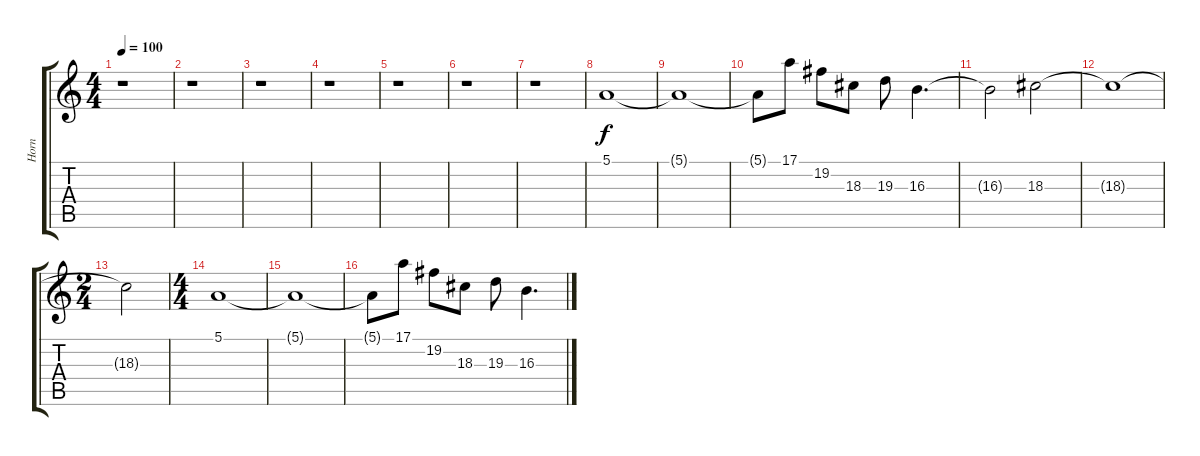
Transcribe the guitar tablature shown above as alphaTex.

\track ("Horn" "Horn") {instrument frenchhorn}
\staff {score tabs}
\tuning (E4 B3 G3 D3 A2 E2) {hide}
\ts (4 4)
\tempo 100
\clef g2
\ks c
r.1{dy f} |
r.1 |
r.1 |
r.1 |
r.1 |
r.1 |
r.1 |
5.1.1 |
5.1{t}.1 |
5.1{t}.8 17.1.8 19.2.8 18.3.8 19.3.8 16.3.4{d} |
16.3{t}.2 18.3.2 |
18.3{t}.1 |
\ts (2 4)
18.3{t}.2 |
\ts (4 4)
5.1.1 |
5.1{t}.1 |
5.1{t}.8 17.1.8 19.2.8 18.3.8 19.3.8 16.3.4{d}
